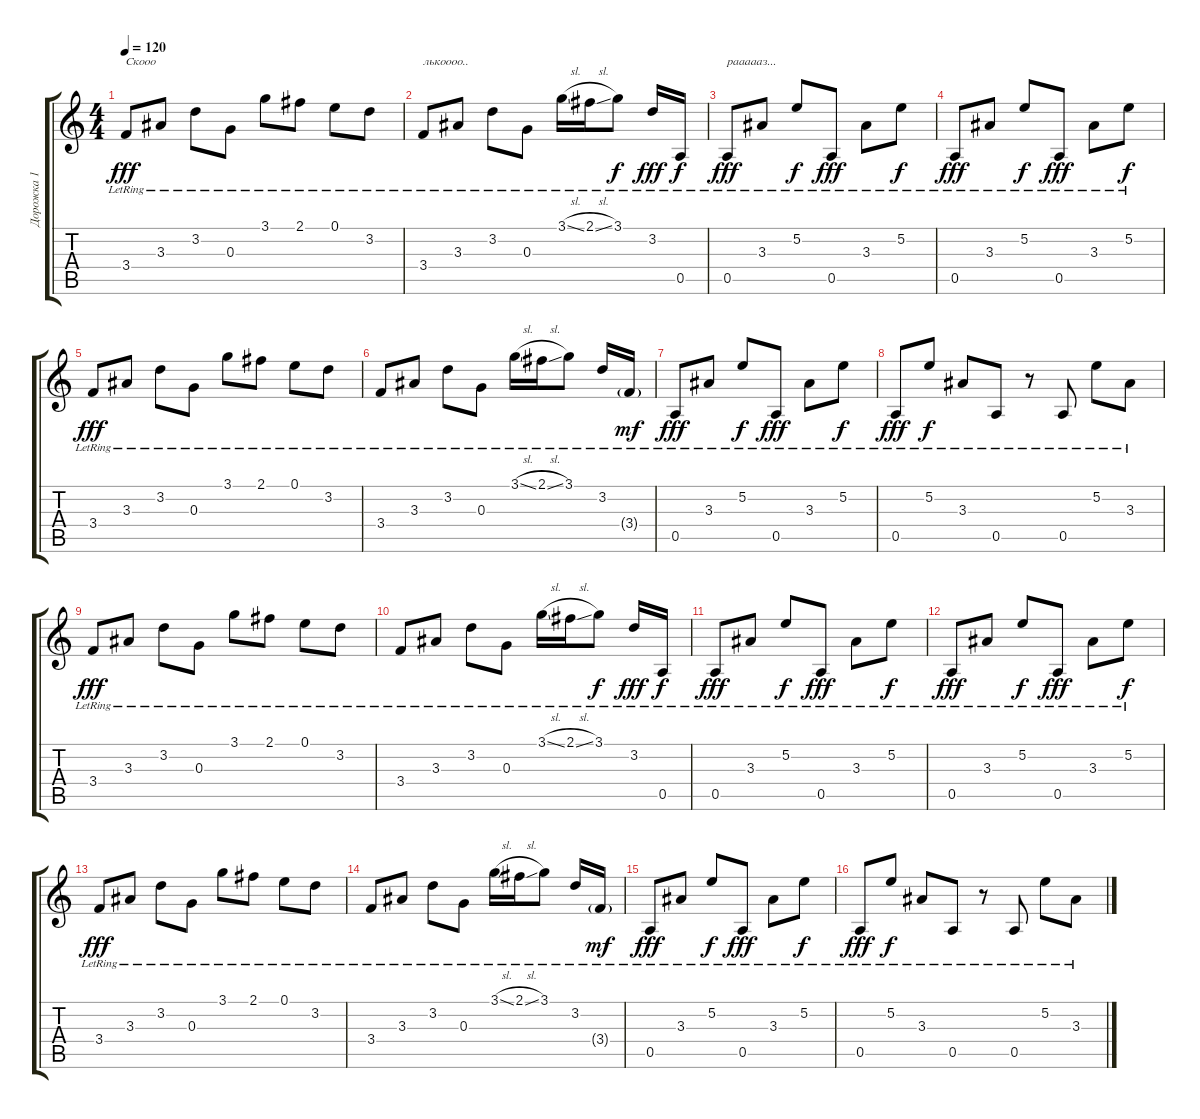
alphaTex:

\track ("Дорожка 1" "Дорожка 1") {instrument acousticguitarsteel}
\staff {score tabs}
\tuning (E4 B3 G3 D3 A2 E2) {hide}
\ts (4 4)
\tempo 120
\clef g2
\ks c
3.4{lr}.8{txt "Скооо" dy fff} 3.3{lr}.8 3.2{lr}.8 0.3{lr}.8 3.1{lr}.8 2.1{lr}.8 0.1{lr}.8 3.2{lr}.8 |
3.4{lr}.8{txt "лькоооо.."} 3.3{lr}.8 3.2{lr}.8 0.3{lr}.8 3.1{sl lr}.16 2.1{sl lr}.16 3.1{lr}.8{dy f} 3.2{lr}.16{dy fff} 0.5{lr}.16{dy f} |
0.5{lr}.8{txt "раааааз..." dy fff} 3.3{lr}.8 5.2{lr}.8{dy f} 0.5{lr}.8{dy fff} 3.3{lr}.8 5.2{lr}.8{dy f} |
0.5{lr}.8{dy fff} 3.3{lr}.8 5.2{lr}.8{dy f} 0.5{lr}.8{dy fff} 3.3{lr}.8 5.2{lr}.8{dy f} |
3.4{lr}.8{dy fff} 3.3{lr}.8 3.2{lr}.8 0.3{lr}.8 3.1{lr}.8 2.1{lr}.8 0.1{lr}.8 3.2{lr}.8 |
3.4{lr}.8 3.3{lr}.8 3.2{lr}.8 0.3{lr}.8 3.1{sl lr}.16 2.1{sl lr}.16 3.1{lr}.8 3.2{lr}.16 3.4{g lr}.16{dy mf} |
0.5{lr}.8{dy fff} 3.3{lr}.8 5.2{lr}.8{dy f} 0.5{lr}.8{dy fff} 3.3{lr}.8 5.2{lr}.8{dy f} |
0.5{lr}.8{dy fff} 5.2{lr}.8{dy f} 3.3{lr}.8 0.5{lr}.8 r.8 0.5{lr}.8 5.2{lr}.8 3.3{lr}.8 |
3.4{lr}.8{dy fff} 3.3{lr}.8 3.2{lr}.8 0.3{lr}.8 3.1{lr}.8 2.1{lr}.8 0.1{lr}.8 3.2{lr}.8 |
3.4{lr}.8 3.3{lr}.8 3.2{lr}.8 0.3{lr}.8 3.1{sl lr}.16 2.1{sl lr}.16 3.1{lr}.8{dy f} 3.2{lr}.16{dy fff} 0.5{lr}.16{dy f} |
0.5{lr}.8{dy fff} 3.3{lr}.8 5.2{lr}.8{dy f} 0.5{lr}.8{dy fff} 3.3{lr}.8 5.2{lr}.8{dy f} |
0.5{lr}.8{dy fff} 3.3{lr}.8 5.2{lr}.8{dy f} 0.5{lr}.8{dy fff} 3.3{lr}.8 5.2{lr}.8{dy f} |
3.4{lr}.8{dy fff} 3.3{lr}.8 3.2{lr}.8 0.3{lr}.8 3.1{lr}.8 2.1{lr}.8 0.1{lr}.8 3.2{lr}.8 |
3.4{lr}.8 3.3{lr}.8 3.2{lr}.8 0.3{lr}.8 3.1{sl lr}.16 2.1{sl lr}.16 3.1{lr}.8 3.2{lr}.16 3.4{g lr}.16{dy mf} |
0.5{lr}.8{dy fff} 3.3{lr}.8 5.2{lr}.8{dy f} 0.5{lr}.8{dy fff} 3.3{lr}.8 5.2{lr}.8{dy f} |
0.5{lr}.8{dy fff} 5.2{lr}.8{dy f} 3.3{lr}.8 0.5{lr}.8 r.8 0.5{lr}.8 5.2{lr}.8 3.3{lr}.8
